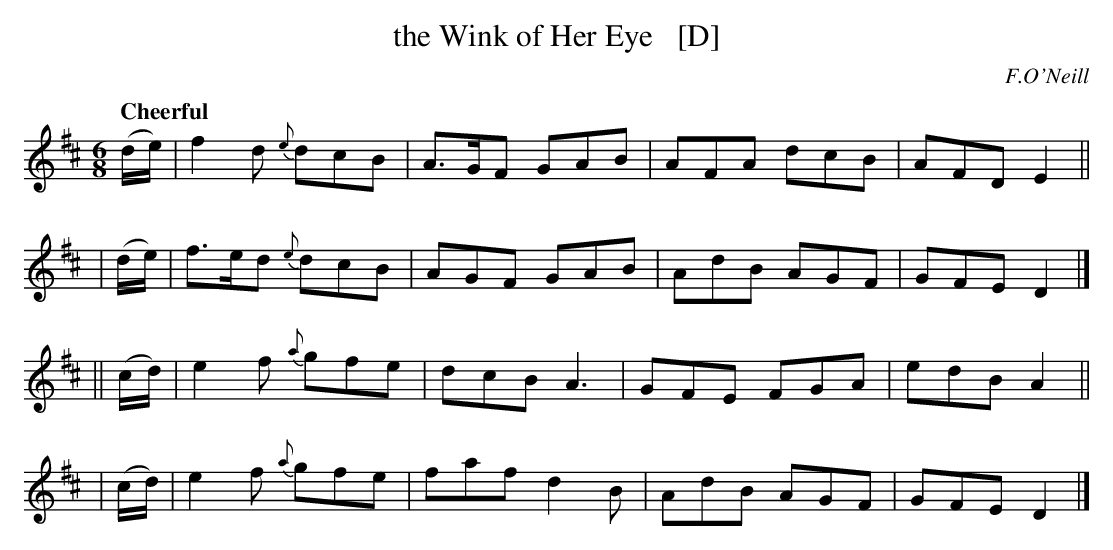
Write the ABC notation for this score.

X:1
T: the Wink of Her Eye   [D]
O: F.O'Neill
Q: "Cheerful"
M: 6/8
L: 1/8
K: D
   (d/e/) | f2d  {e}dcB | A>GF GAB | AFA dcB | AFD E2 ||
|  (d/e/) | f>ed {e}dcB | AGF  GAB | AdB AGF | GFE D2 |]
|| (c/d/) | e2f  {a}gfe | dcB  A3  | GFE FGA | edB A2 ||
|  (c/d/) | e2f  {a}gfe | faf  d2B | AdB AGF | GFE D2 |]
